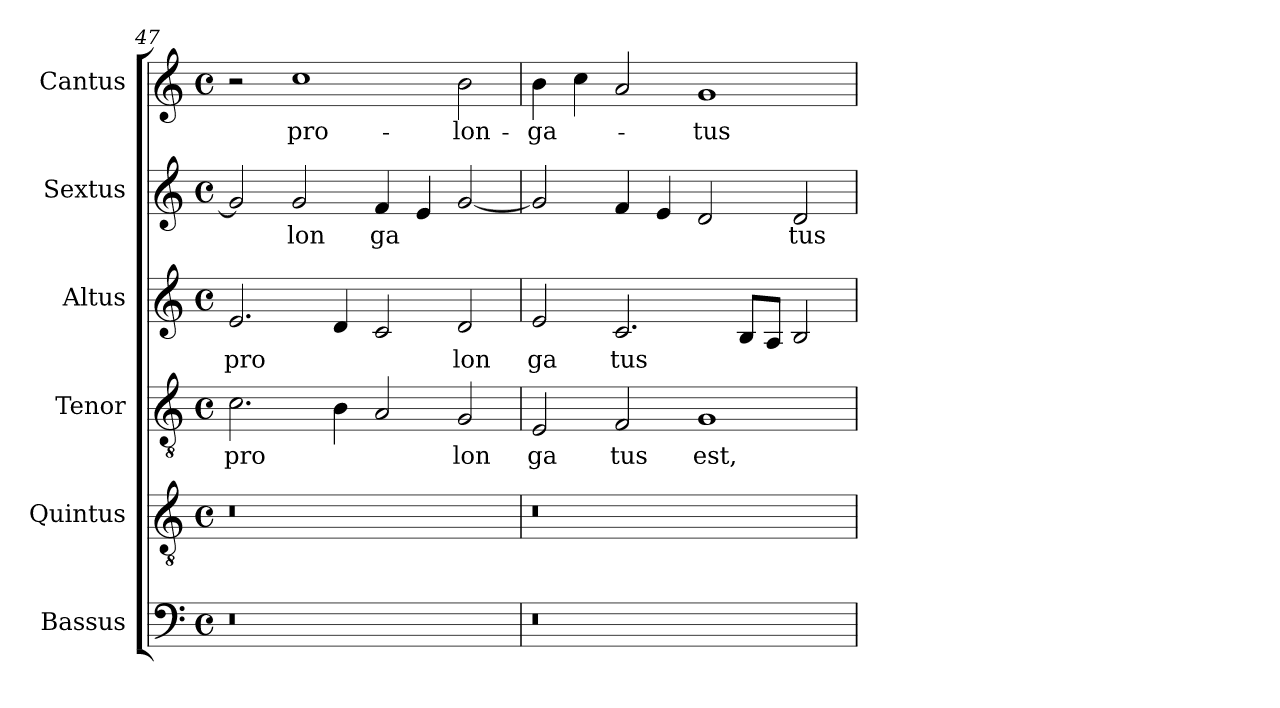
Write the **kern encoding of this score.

**kern	**kern	**kern	**text	**kern	**text	**kern	**text	**kern	**text
*part6	*part5	*part4	*part4	*part3	*part3	*part2	*part2	*part1	*part1
*staff6	*staff5	*staff4	*staff4	*staff3	*staff3	*staff2	*staff2	*staff1	*staff1
*I"Bassus	*I"Quintus	*I"Tenor	*	*I"Altus	*	*I"Sextus	*	*I"Cantus	*
*clefF4	*clefGv2	*clefGv2	*	*clefG2	*	*clefG2	*	*clefG2	*
*M4/4	*M4/4	*M4/4	*	*M4/4	*	*M4/4	*	*M4/4	*
*met(c)	*met(c)	*met(c)	*	*met(c)	*	*met(c)	*	*met(c)	*
=47	=47	=47	=47	=47	=47	=47	=47	=47	=47
!	!	!	!LO:LY:b	!	!LO:LY:b	!	!	!	!
0r	0r	2.c\	pro	2.e/	pro	2g/]	.	2r	.
!	!	!	!	!	!	!	!LO:LY:b:cj	!	!LO:LY:b:cj
.	.	.	.	.	.	2g/	lon	1cc	pro-
.	.	4B\	.	4d/	.	.	.	.	.
!	!	!	!	!	!	!	!LO:LY:b:cj	!	!
.	.	2A/	.	2c/	.	4f/	ga	.	.
.	.	.	.	.	.	4e/	.	.	.
!	!	!	!LO:LY:b:cj	!	!LO:LY:b:cj	!	!	!	!LO:LY:b:cj
.	.	2G/	lon	2d/	lon	[<2g/	.	2b\	-lon-
=48	=48	=48	=48	=48	=48	=48	=48	=48	=48
!	!	!	!LO:LY:b:cj	!	!LO:LY:b:cj	!	!	!	!LO:LY:b:cj
0r	0r	2E/	ga	2e/	ga	2g/]	.	4b\	-ga-
.	.	.	.	.	.	.	.	4cc\	.
!	!	!	!LO:LY:b:cj	!	!LO:LY:b	!	!	!	!
.	.	2F/	tus	2.c/	tus	4f/	.	2a/	.
.	.	.	.	.	.	4e/	.	.	.
!	!	!	!LO:LY:b:cj	!	!	!	!	!	!LO:LY:b:cj
.	.	1G	est,	.	.	2d/	.	1g	-tus
.	.	.	.	8B/L	.	.	.	.	.
.	.	.	.	8A/J	.	.	.	.	.
!	!	!	!	!	!	!	!LO:LY:b:cj	!	!
.	.	.	.	2B/	.	2d/	tus	.	.
=	=	=	=	=	=	=	=	=	=
*-	*-	*-	*-	*-	*-	*-	*-	*-	*-
